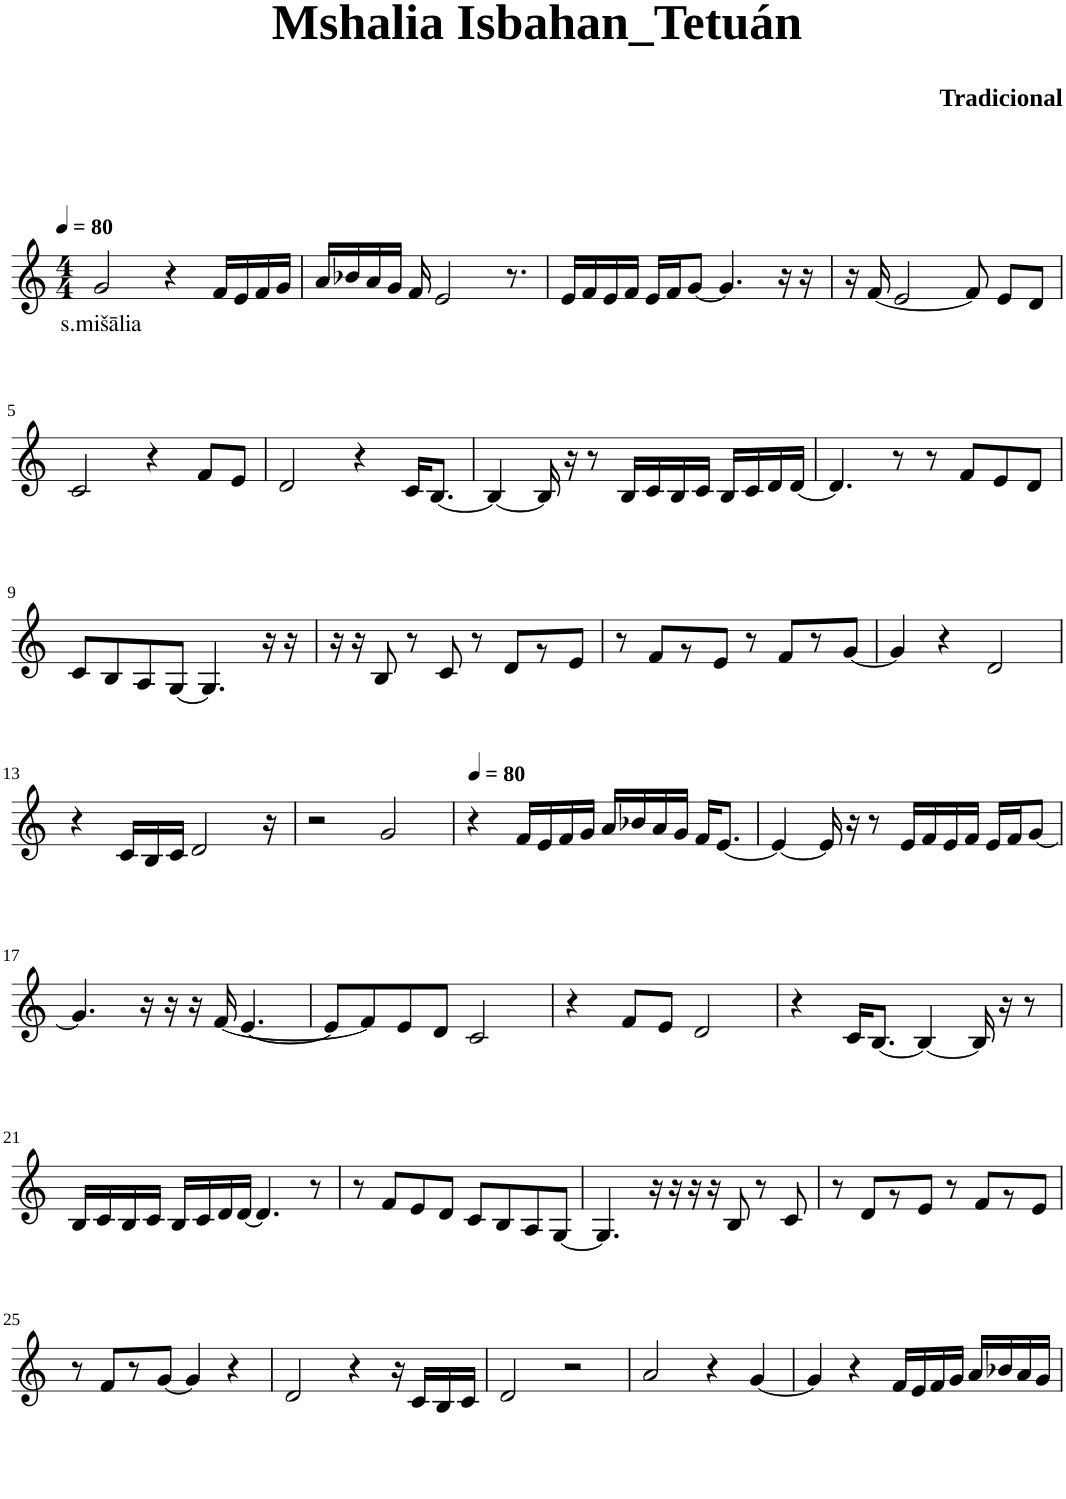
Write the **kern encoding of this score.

**kern	**text
*part1	*part1
*staff1	*staff1
*I"Violin	*
*clefG2	*
*k[]	*
*M4/4	*
*MM80	*
=1	=1
!	!LO:LY:b
2g/	s.mišālia
4r	.
16f/LL	.
16e/	.
16f/	.
16g/JJ	.
=2	=2
16a/LL	.
16b-X/	.
16a/	.
16g/JJ	.
16f/	.
2e/	.
8.r	.
=3	=3
16e/LL	.
16f/	.
16e/	.
16f/JJ	.
16e/LL	.
16f/J	.
[8g/J	.
4.g/]	.
16r	.
16r	.
=4	=4
16r	.
[16f/	.
2e/	.
8f/]	.
8e/L	.
8d/J	.
!!LO:LB:g=z
=5	=5
2c/	.
4r	.
8f/L	.
8e/J	.
=6	=6
2d/	.
4r	.
16c/KL	.
[8.B/J	.
=7	=7
4B/_	.
16B/]	.
16r	.
8r	.
16B/LL	.
16c/	.
16B/	.
16c/JJ	.
16B/LL	.
16c/	.
16d/	.
[16d/JJ	.
=8	=8
4.d/]	.
8r	.
8r	.
8f/L	.
8e/	.
8d/J	.
!!LO:LB:g=z
=9	=9
8c/L	.
8B/	.
8A/	.
[8G/J	.
4.G/]	.
16r	.
16r	.
=10	=10
16r	.
16r	.
8B/	.
8r	.
8c/	.
8r	.
8d/L	.
8r	.
8e/J	.
=11	=11
8r	.
8f/L	.
8r	.
8e/J	.
8r	.
8f/L	.
8r	.
[8g/J	.
=12	=12
4g/]	.
4r	.
2d/	.
!!LO:LB:g=z
=13	=13
4r	.
16c/LL	.
16B/	.
16c/JJ	.
2d/	.
16r	.
=14	=14
2r	.
2g/	.
=15	=15
*MM80	*
4r	.
16f/LL	.
16e/	.
16f/	.
16g/JJ	.
16a/LL	.
16b-X/	.
16a/	.
16g/JJ	.
16f/KL	.
[8.e/J	.
=16	=16
4e/_	.
16e/]	.
16r	.
8r	.
16e/LL	.
16f/	.
16e/	.
16f/JJ	.
16e/LL	.
16f/J	.
[8g/J	.
!!LO:LB:g=z
=17	=17
4.g/]	.
16r	.
16r	.
16r	.
[16f/	.
[4.e/	.
=18	=18
8e/L]	.
8f/]	.
8e/	.
8d/J	.
2c/	.
=19	=19
4r	.
8f/L	.
8e/J	.
2d/	.
=20	=20
4r	.
16c/KL	.
[8.B/J	.
4B/_	.
16B/]	.
16r	.
8r	.
!!LO:LB:g=z
=21	=21
16B/LL	.
16c/	.
16B/	.
16c/JJ	.
16B/LL	.
16c/	.
16d/	.
[16d/JJ	.
4.d/]	.
8r	.
=22	=22
8r	.
8f/L	.
8e/	.
8d/J	.
8c/L	.
8B/	.
8A/	.
[8G/J	.
=23	=23
4.G/]	.
16r	.
16r	.
16r	.
16r	.
8B/	.
8r	.
8c/	.
=24	=24
8r	.
8d/L	.
8r	.
8e/J	.
8r	.
8f/L	.
8r	.
8e/J	.
!!LO:LB:g=z
=25	=25
8r	.
8f/L	.
8r	.
[8g/J	.
4g/]	.
4r	.
=26	=26
2d/	.
4r	.
16r	.
16c/LL	.
16B/	.
16c/JJ	.
=27	=27
2d/	.
2r	.
=28	=28
2a/	.
4r	.
[4g/	.
=29	=29
4g/]	.
4r	.
16f/LL	.
16e/	.
16f/	.
16g/JJ	.
16a/LL	.
16b-X/	.
16a/	.
16g/JJ	.
=	=
*-	*-
